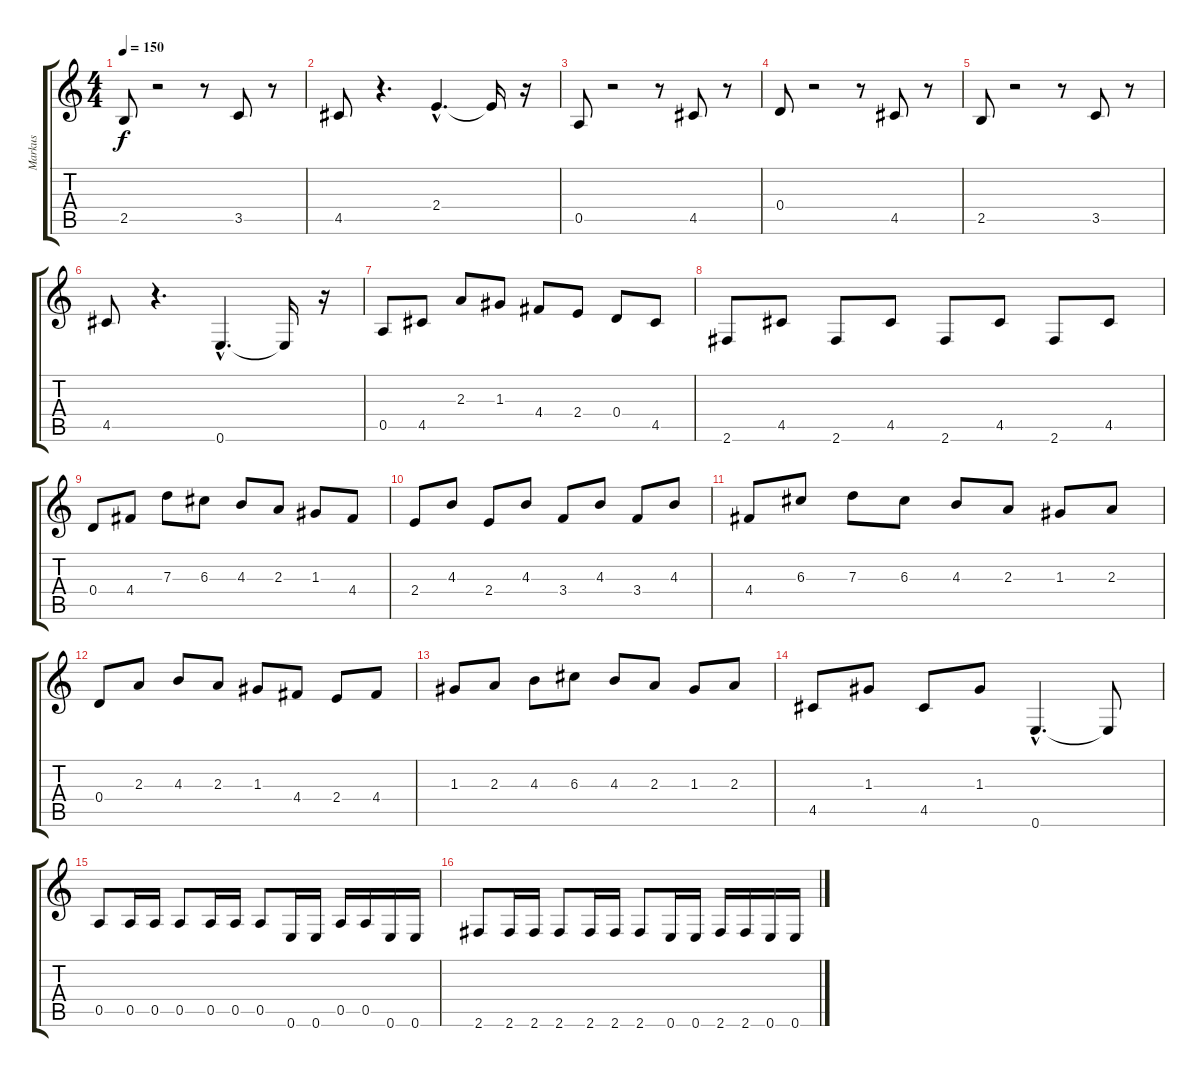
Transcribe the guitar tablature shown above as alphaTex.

\track ("Markus" "Markus") {instrument electricbassfinger}
\staff {score tabs}
\tuning (E4 B3 G3 D3 A2 E2) {hide}
\ts (4 4)
\tempo 150
\clef g2
\ks c
2.5.8{dy f} r.2 r.8 3.5.8 r.8 |
4.5.8 r.4{d} 2.4{hac}.4{d} 2.4{t}.16 r.16 |
0.5.8 r.2 r.8 4.5.8 r.8 |
0.4.8 r.2 r.8 4.5.8 r.8 |
2.5.8 r.2 r.8 3.5.8 r.8 |
4.5.8 r.4{d} 0.6{hac}.4{d} 0.6{t}.16 r.16 |
0.5.8 4.5.8 2.3.8 1.3.8 4.4.8 2.4.8 0.4.8 4.5.8 |
2.6.8 4.5.8 2.6.8 4.5.8 2.6.8 4.5.8 2.6.8 4.5.8 |
0.4.8 4.4.8 7.3.8 6.3.8 4.3.8 2.3.8 1.3.8 4.4.8 |
2.4.8 4.3.8 2.4.8 4.3.8 3.4.8 4.3.8 3.4.8 4.3.8 |
4.4.8 6.3.8 7.3.8 6.3.8 4.3.8 2.3.8 1.3.8 2.3.8 |
0.4.8 2.3.8 4.3.8 2.3.8 1.3.8 4.4.8 2.4.8 4.4.8 |
1.3.8 2.3.8 4.3.8 6.3.8 4.3.8 2.3.8 1.3.8 2.3.8 |
4.5.8 1.3.8 4.5.8 1.3.8 0.6{hac}.4{d} 0.6{t}.8 |
0.5.8 0.5.16 0.5.16 0.5.8 0.5.16 0.5.16 0.5.8 0.6.16 0.6.16 0.5.16 0.5.16 0.6.16 0.6.16 |
2.6.8 2.6.16 2.6.16 2.6.8 2.6.16 2.6.16 2.6.8 0.6.16 0.6.16 2.6.16 2.6.16 0.6.16 0.6.16
